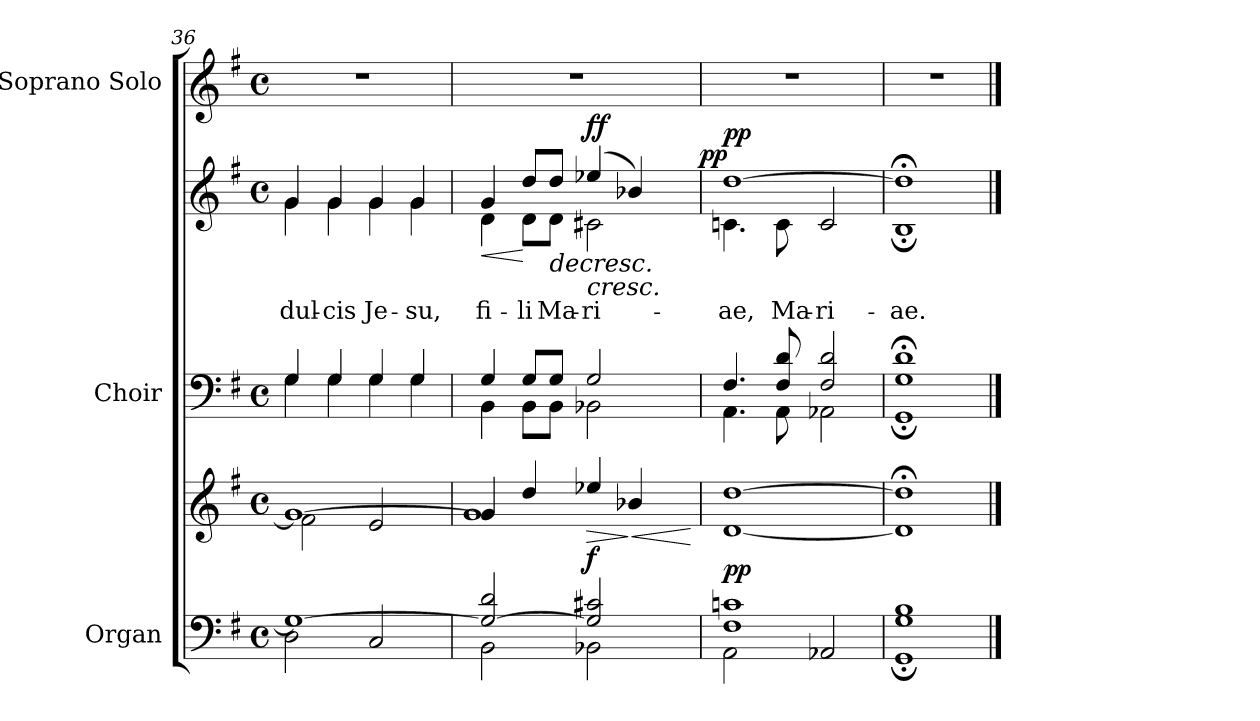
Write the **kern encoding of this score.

**kern	**kern	**dynam	**kern	**kern	**text	**dynam	**kern
*part3	*part3	*part3	*part2	*part2	*part2	*part2	*part1
*staff5	*staff4	*staff4/5	*staff3	*staff2	*staff2	*staff2/3	*staff1
*I"Organ	*	*	*I"Choir	*	*	*	*I"Soprano Solo
*I'Org.	*	*	*I'Choir	*	*	*	*I'S. Solo
*clefF4	*clefG2	*	*clefF4	*clefG2	*	*	*clefG2
*k[f#]	*k[f#]	*	*k[f#]	*k[f#]	*	*	*k[f#]
*G:	*G:	*	*G:	*G:	*	*	*G:
*M4/4	*M4/4	*	*M4/4	*M4/4	*	*	*M4/4
*met(c)	*met(c)	*	*met(c)	*met(c)	*	*	*met(c)
=36	=36	=36	=36	=36	=36	=36	=36
*^	*^	*	*^	*	*	*	*
!	!	!	!	!	!	!	!	!LO:LY:b:color=#000000	!	!
*	*	*	*	*	*	*	*^	*	*	*
1Gi_>	2Di\	1gi_<	2f#i\	.	4Gi/	4Gi\	4gi/	4gi\	dul-	.	1r
!	!	!	!	!	!	!	!	!	!LO:LY:b:color=#000000	!	!
.	.	.	.	.	4Gi/	4Gi\	4gi/	4gi\	-cis	.	.
!	!	!	!	!	!	!	!	!	!LO:LY:b:color=#000000	!	!
.	2Ci/	.	2ei/	.	4Gi/	4Gi\	4gi/	4gi\	Je-	.	.
!	!	!	!	!	!	!	!	!	!LO:LY:b:color=#000000	!	!
.	.	.	.	.	4Gi/	4Gi\	4gi/	4gi\	-su,	.	.
=37	=37	=37	=37	=37	=37	=37	=37	=37	=37	=37	=37
!	!	!	!	!	!	!	!	!	!LO:LY:b:color=#000000	!LO:HP:b	!
*	*	*	*	*	*	*^	*	*	*	*	*
2Gi/_> 2di	2BBi\	4gi/]	1gi	.	4Gi/	4BBi\	2ryy	4gi/	4di\	fi-	<	1r
!	!	!	!	!	!	!	!	!	!	!LO:LY:b:color=#000000	!	!
.	.	4ddi/	.	.	8Gi/L	8BBi\L	.	8ddi/L	8di\L	-li	[	.
!	!	!	!	!	!	!	!	!	!	!LO:LY:b:color=#000000	!LO:HP:n=1:b	!
.	.	.	.	.	8Gi/J	8BBi\J	.	8ddi/J	8di\J	Ma-	] >	.
!	!	!	!	!LO:HP:b	!	!	!	!	!	!	!	!
!	!	!	!	!	!	!	!	!	!	!LO:LY:b:color=#000000	!LO:HP:n=1:b	!
!	!	!	!	!	!	!	!	!	!	!	!LO:HP:n=1:b	!
2Gi/] 2c#Xi	2BB-Xi\	4ee-Xi/	.	> f	2Gi/	2BB-Xi\	4ryy	(4ee-Xi/	2c#Xi\	-ri-	[ < > f f	.
!	!	!	!	!LO:HP:n=1:b	!	!	!	!	!	!	!	!
.	.	4b-Xi/	.	] <	.	.	8ryy	4b-Xi/)	.	.	.	.
.	.	.	.	.	.	.	16ryy	.	.	.	.	.
.	.	.	.	.	.	.	32ryy	.	.	.	.	.
.	.	.	.	.	.	.	64ryy	.	.	.	.	.
.	.	.	.	.	.	.	128...ryy	.	.	.	.	.
.	.	.	.	.	.	.	1024ryy	.	.	.	pp	.
*v	*v	*	*	*	*	*	*	*v	*v	*	*	*
*	*v	*v	*	*	*	*	*	*	*	*
.	.	[	.	.	.	.	.	]	.
*	*	*	*	*v	*v	*	*	*	*
=38	=38	=38	=38	=38	=38	=38	=38	=38
*^	*	*	*	*	*	*	*	*
*	*	*	*	*	*^	*	*	*	*
!	!	!	!	!	!	!	!	!LO:LY:a:color=#000000	!	!
*	*	*	*	*	*v	*v	*^	*	*	*
*	*	*	*	*	*^	*	*	*	*	*
!	!	!	!	!	!	!	!	!	!LO:LY:b:color=#000000	!	!
*	*	*	*	*	*v	*v	*	*	*	*	*
1F#i 1cni	2AAi\	[<1di [>1ddi	pp	4.F#i/	4.AAi\	[>1ddi	4.cni\	-ae,	pp	1r
!	!	!	!	!	!	!	!	!LO:LY:b:color=#000000	!	!
.	.	.	.	8F#i/ 8di	8AAi\	.	8ci\	Ma-	.	.
!	!	!	!	!	!	!	!	!LO:LY:b:color=#000000	!	!
.	2AA-Xi/	.	.	2F#i/ 2di	2AA-Xi\	.	2ci/	-ri-	.	.
=39	=39	=39	=39	=39	=39	=39	=39	=39	=39	=39
!	!	!	!	!	!	!	!	!LO:LY:b:color=#000000	!	!
1Gi 1Bi	1GG;i	1di]; 1ddi];	.	1Gi; 1di;	1GG;i	1dd;i]	1B;i	-ae.	.	1r
*	*	*	*	*v	*v	*	*	*	*	*
*v	*v	*	*	*	*v	*v	*	*	*
==	==	==	==	==	==	==	==
*-	*-	*-	*-	*-	*-	*-	*-
